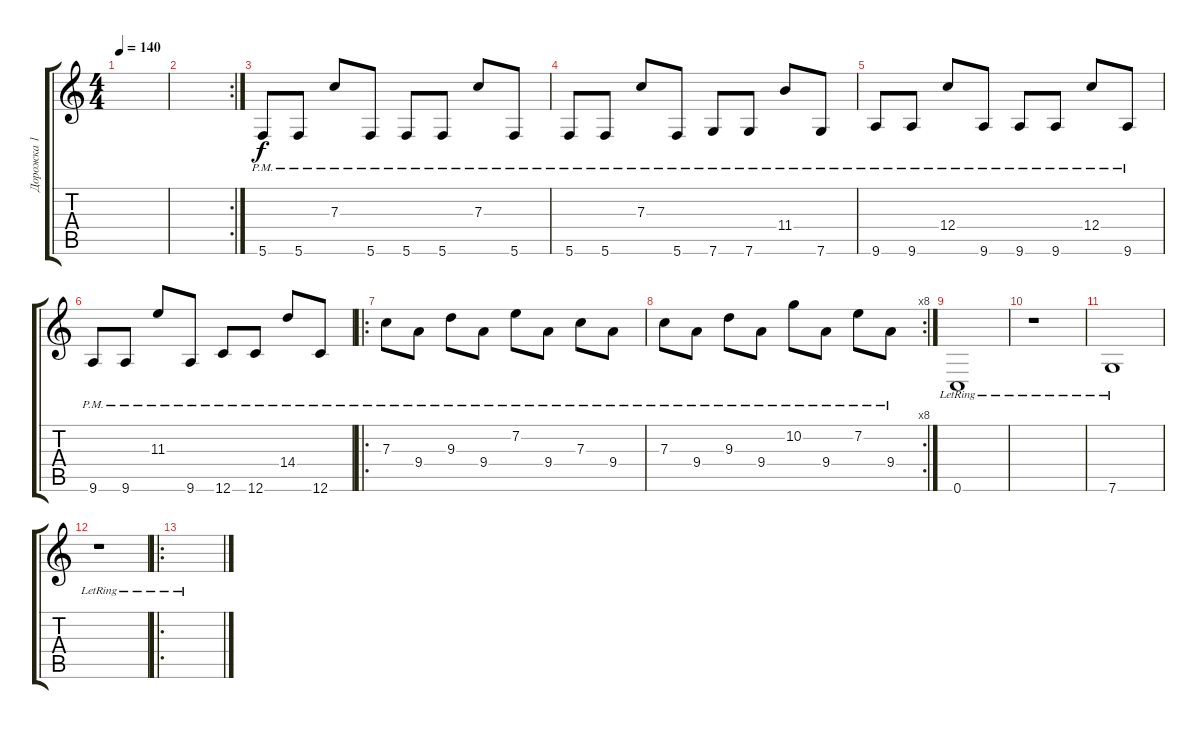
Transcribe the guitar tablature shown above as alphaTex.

\track ("Дорожка 1" "Дорожка 1") {instrument electricguitarmuted}
\staff {score tabs}
\tuning (D4 A3 F3 C3 G2 C2) {hide}
\ts (4 4)
\tempo 140
\clef g2
\ks c
|
\rc 2
|
5.6{pm}.8 5.6{pm}.8 7.3{pm}.8 5.6{pm}.8 5.6{pm}.8 5.6{pm}.8 7.3{pm}.8 5.6{pm}.8 |
5.6{pm}.8 5.6{pm}.8 7.3{pm}.8 5.6{pm}.8 7.6{pm}.8 7.6{pm}.8 11.4{pm}.8 7.6{pm}.8 |
9.6{pm}.8 9.6{pm}.8 12.4{pm}.8 9.6{pm}.8 9.6{pm}.8 9.6{pm}.8 12.4{pm}.8 9.6{pm}.8 |
9.6{pm}.8 9.6{pm}.8 11.3{pm}.8 9.6{pm}.8 12.6{pm}.8 12.6{pm}.8 14.4{pm}.8 12.6{pm}.8 |
\ro
7.3{pm}.8 9.4{pm}.8 9.3{pm}.8 9.4{pm}.8 7.2{pm}.8 9.4{pm}.8 7.3{pm}.8 9.4{pm}.8 |
\rc 8
7.3{pm}.8 9.4{pm}.8 9.3{pm}.8 9.4{pm}.8 10.2{pm}.8 9.4{pm}.8 7.2{pm}.8 9.4{pm}.8 |
0.6{lr}.1 |
r.1 |
7.6{lr}.1 |
r.1 |
\ro
